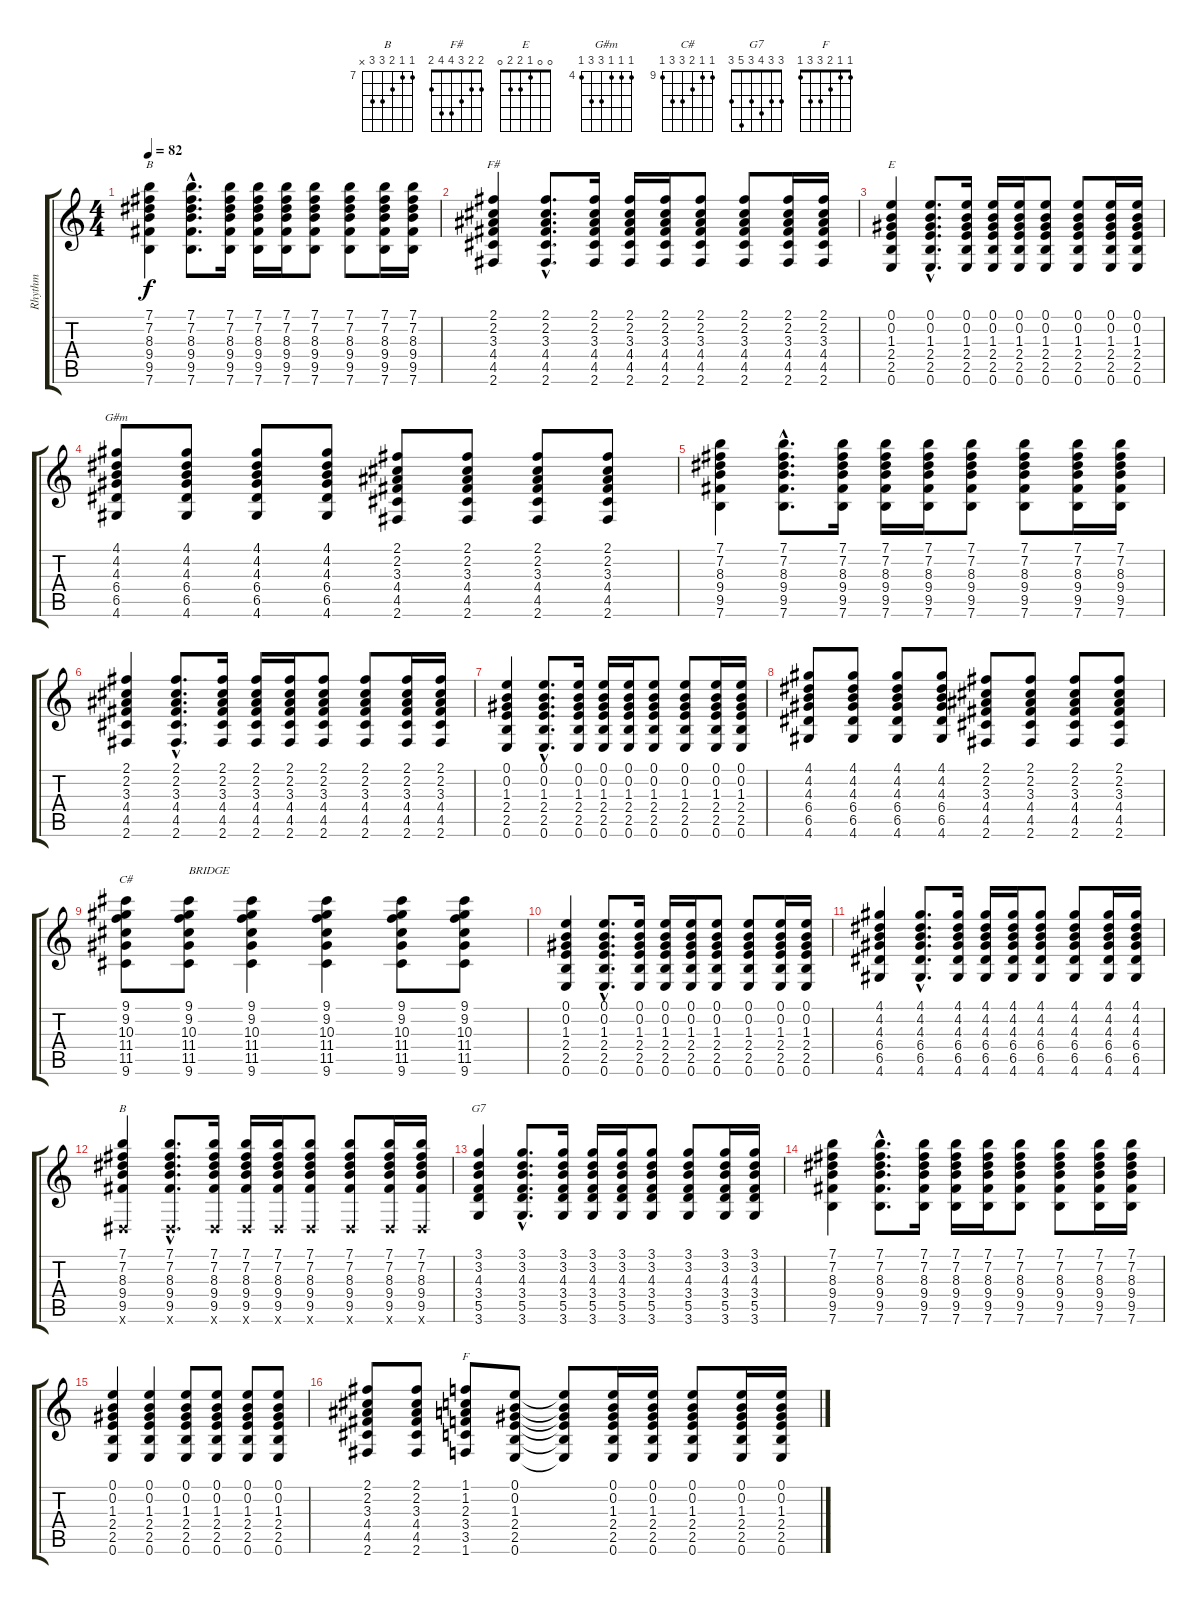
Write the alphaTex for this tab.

\track ("Rhythm" "Rhythm") {instrument acousticguitarsteel}
\staff {score tabs}
\tuning (E4 B3 G3 D3 A2 E2) {hide}
\chord ("B" 7 7 8 9 9 7) {firstfret 7}
\chord ("F#" 2 2 3 4 4 2)
\chord ("E" 0 0 1 2 2 0)
\chord ("G#m" 4 4 4 6 6 4) {firstfret 4}
\chord ("C#" 9 9 10 11 11 9) {firstfret 9}
\chord ("B" 7 7 8 9 9 x) {firstfret 7}
\chord ("G7" 3 3 4 3 5 3)
\chord ("F" 1 1 2 3 3 1)
\ts (4 4)
\tempo 82
\clef g2
\ks c
(7.1 7.2 8.3 9.4 9.5 7.6).4{ch "B" dy f} (7.1{hac} 7.2{hac} 8.3{hac} 9.4{hac} 9.5{hac} 7.6{hac}).8{d} (7.1 7.2 8.3 9.4 9.5 7.6).16 (7.1 7.2 8.3 9.4 9.5 7.6).16 (7.1 7.2 8.3 9.4 9.5 7.6).16 (7.1 7.2 8.3 9.4 9.5 7.6).8 (7.1 7.2 8.3 9.4 9.5 7.6).8 (7.1 7.2 8.3 9.4 9.5 7.6).16 (7.1 7.2 8.3 9.4 9.5 7.6).16 |
(2.1 2.2 3.3 4.4 4.5 2.6).4{ch "F#"} (2.1{hac} 2.2{hac} 3.3{hac} 4.4{hac} 4.5{hac} 2.6{hac}).8{d} (2.1 2.2 3.3 4.4 4.5 2.6).16 (2.1 2.2 3.3 4.4 4.5 2.6).16 (2.1 2.2 3.3 4.4 4.5 2.6).16 (2.1 2.2 3.3 4.4 4.5 2.6).8 (2.1 2.2 3.3 4.4 4.5 2.6).8 (2.1 2.2 3.3 4.4 4.5 2.6).16 (2.1 2.2 3.3 4.4 4.5 2.6).16 |
(0.1 0.2 1.3 2.4 2.5 0.6).4{ch "E"} (0.1{hac} 0.2{hac} 1.3{hac} 2.4{hac} 2.5{hac} 0.6{hac}).8{d} (0.1 0.2 1.3 2.4 2.5 0.6).16 (0.1 0.2 1.3 2.4 2.5 0.6).16 (0.1 0.2 1.3 2.4 2.5 0.6).16 (0.1 0.2 1.3 2.4 2.5 0.6).8 (0.1 0.2 1.3 2.4 2.5 0.6).8 (0.1 0.2 1.3 2.4 2.5 0.6).16 (0.1 0.2 1.3 2.4 2.5 0.6).16 |
(4.1 4.2 4.3 6.4 6.5 4.6).8{ch "G#m"} (4.1 4.2 4.3 6.4 6.5 4.6).8 (4.1 4.2 4.3 6.4 6.5 4.6).8 (4.1 4.2 4.3 6.4 6.5 4.6).8 (2.1 2.2 3.3 4.4 4.5 2.6).8 (2.1 2.2 3.3 4.4 4.5 2.6).8 (2.1 2.2 3.3 4.4 4.5 2.6).8 (2.1 2.2 3.3 4.4 4.5 2.6).8 |
(7.1 7.2 8.3 9.4 9.5 7.6).4 (7.1{hac} 7.2{hac} 8.3{hac} 9.4{hac} 9.5{hac} 7.6{hac}).8{d} (7.1 7.2 8.3 9.4 9.5 7.6).16 (7.1 7.2 8.3 9.4 9.5 7.6).16 (7.1 7.2 8.3 9.4 9.5 7.6).16 (7.1 7.2 8.3 9.4 9.5 7.6).8 (7.1 7.2 8.3 9.4 9.5 7.6).8 (7.1 7.2 8.3 9.4 9.5 7.6).16 (7.1 7.2 8.3 9.4 9.5 7.6).16 |
(2.1 2.2 3.3 4.4 4.5 2.6).4 (2.1{hac} 2.2{hac} 3.3{hac} 4.4{hac} 4.5{hac} 2.6{hac}).8{d} (2.1 2.2 3.3 4.4 4.5 2.6).16 (2.1 2.2 3.3 4.4 4.5 2.6).16 (2.1 2.2 3.3 4.4 4.5 2.6).16 (2.1 2.2 3.3 4.4 4.5 2.6).8 (2.1 2.2 3.3 4.4 4.5 2.6).8 (2.1 2.2 3.3 4.4 4.5 2.6).16 (2.1 2.2 3.3 4.4 4.5 2.6).16 |
(0.1 0.2 1.3 2.4 2.5 0.6).4 (0.1{hac} 0.2{hac} 1.3{hac} 2.4{hac} 2.5{hac} 0.6{hac}).8{d} (0.1 0.2 1.3 2.4 2.5 0.6).16 (0.1 0.2 1.3 2.4 2.5 0.6).16 (0.1 0.2 1.3 2.4 2.5 0.6).16 (0.1 0.2 1.3 2.4 2.5 0.6).8 (0.1 0.2 1.3 2.4 2.5 0.6).8 (0.1 0.2 1.3 2.4 2.5 0.6).16 (0.1 0.2 1.3 2.4 2.5 0.6).16 |
(4.1 4.2 4.3 6.4 6.5 4.6).8 (4.1 4.2 4.3 6.4 6.5 4.6).8 (4.1 4.2 4.3 6.4 6.5 4.6).8 (4.1 4.2 4.3 6.4 6.5 4.6).8 (2.1 2.2 3.3 4.4 4.5 2.6).8 (2.1 2.2 3.3 4.4 4.5 2.6).8 (2.1 2.2 3.3 4.4 4.5 2.6).8 (2.1 2.2 3.3 4.4 4.5 2.6).8 |
(9.1 9.2 10.3 11.4 11.5 9.6).8{ch "C#"} (9.1 9.2 10.3 11.4 11.5 9.6).8{txt "BRIDGE"} (9.1 9.2 10.3 11.4 11.5 9.6).4 (9.1 9.2 10.3 11.4 11.5 9.6).4 (9.1 9.2 10.3 11.4 11.5 9.6).8 (9.1 9.2 10.3 11.4 11.5 9.6).8 |
(0.1 0.2 1.3 2.4 2.5 0.6).4 (0.1{hac} 0.2{hac} 1.3{hac} 2.4{hac} 2.5{hac} 0.6{hac}).8{d} (0.1 0.2 1.3 2.4 2.5 0.6).16 (0.1 0.2 1.3 2.4 2.5 0.6).16 (0.1 0.2 1.3 2.4 2.5 0.6).16 (0.1 0.2 1.3 2.4 2.5 0.6).8 (0.1 0.2 1.3 2.4 2.5 0.6).8 (0.1 0.2 1.3 2.4 2.5 0.6).16 (0.1 0.2 1.3 2.4 2.5 0.6).16 |
(4.1 4.2 4.3 6.4 6.5 4.6).4 (4.1{hac} 4.2{hac} 4.3{hac} 6.4{hac} 6.5{hac} 4.6{hac}).8{d} (4.1 4.2 4.3 6.4 6.5 4.6).16 (4.1 4.2 4.3 6.4 6.5 4.6).16 (4.1 4.2 4.3 6.4 6.5 4.6).16 (4.1 4.2 4.3 6.4 6.5 4.6).8 (4.1 4.2 4.3 6.4 6.5 4.6).8 (4.1 4.2 4.3 6.4 6.5 4.6).16 (4.1 4.2 4.3 6.4 6.5 4.6).16 |
(7.1 7.2 8.3 9.4 9.5 -1.6{x}).4{ch "B"} (7.1{hac} 7.2{hac} 8.3{hac} 9.4{hac} 9.5{hac} -1.6{hac x}).8{d} (7.1 7.2 8.3 9.4 9.5 -1.6{x}).16 (7.1 7.2 8.3 9.4 9.5 -1.6{x}).16 (7.1 7.2 8.3 9.4 9.5 -1.6{x}).16 (7.1 7.2 8.3 9.4 9.5 -1.6{x}).8 (7.1 7.2 8.3 9.4 9.5 -1.6{x}).8 (7.1 7.2 8.3 9.4 9.5 -1.6{x}).16 (7.1 7.2 8.3 9.4 9.5 -1.6{x}).16 |
(3.1 3.2 4.3 3.4 5.5 3.6).4{ch "G7"} (3.1{hac} 3.2{hac} 4.3{hac} 3.4{hac} 5.5{hac} 3.6{hac}).8{d} (3.1 3.2 4.3 3.4 5.5 3.6).16 (3.1 3.2 4.3 3.4 5.5 3.6).16 (3.1 3.2 4.3 3.4 5.5 3.6).16 (3.1 3.2 4.3 3.4 5.5 3.6).8 (3.1 3.2 4.3 3.4 5.5 3.6).8 (3.1 3.2 4.3 3.4 5.5 3.6).16 (3.1 3.2 4.3 3.4 5.5 3.6).16 |
(7.1 7.2 8.3 9.4 9.5 7.6).4 (7.1{hac} 7.2{hac} 8.3{hac} 9.4{hac} 9.5{hac} 7.6{hac}).8{d} (7.1 7.2 8.3 9.4 9.5 7.6).16 (7.1 7.2 8.3 9.4 9.5 7.6).16 (7.1 7.2 8.3 9.4 9.5 7.6).16 (7.1 7.2 8.3 9.4 9.5 7.6).8 (7.1 7.2 8.3 9.4 9.5 7.6).8 (7.1 7.2 8.3 9.4 9.5 7.6).16 (7.1 7.2 8.3 9.4 9.5 7.6).16 |
(0.1 0.2 1.3 2.4 2.5 0.6).4 (0.1 0.2 1.3 2.4 2.5 0.6).4 (0.1 0.2 1.3 2.4 2.5 0.6).8 (0.1 0.2 1.3 2.4 2.5 0.6).8 (0.1 0.2 1.3 2.4 2.5 0.6).8 (0.1 0.2 1.3 2.4 2.5 0.6).8 |
(2.1 2.2 3.3 4.4 4.5 2.6).8 (2.1 2.2 3.3 4.4 4.5 2.6).8 (1.1 1.2 2.3 3.4 3.5 1.6).8{ch "F"} (0.1 0.2 1.3 2.4 2.5 0.6).8 (0.1{t} 0.2{t} 1.3{t} 2.4{t} 2.5{t} 0.6{t}).8 (0.1 0.2 1.3 2.4 2.5 0.6).16 (0.1 0.2 1.3 2.4 2.5 0.6).16 (0.1 0.2 1.3 2.4 2.5 0.6).8 (0.1 0.2 1.3 2.4 2.5 0.6).16 (0.1 0.2 1.3 2.4 2.5 0.6).16
